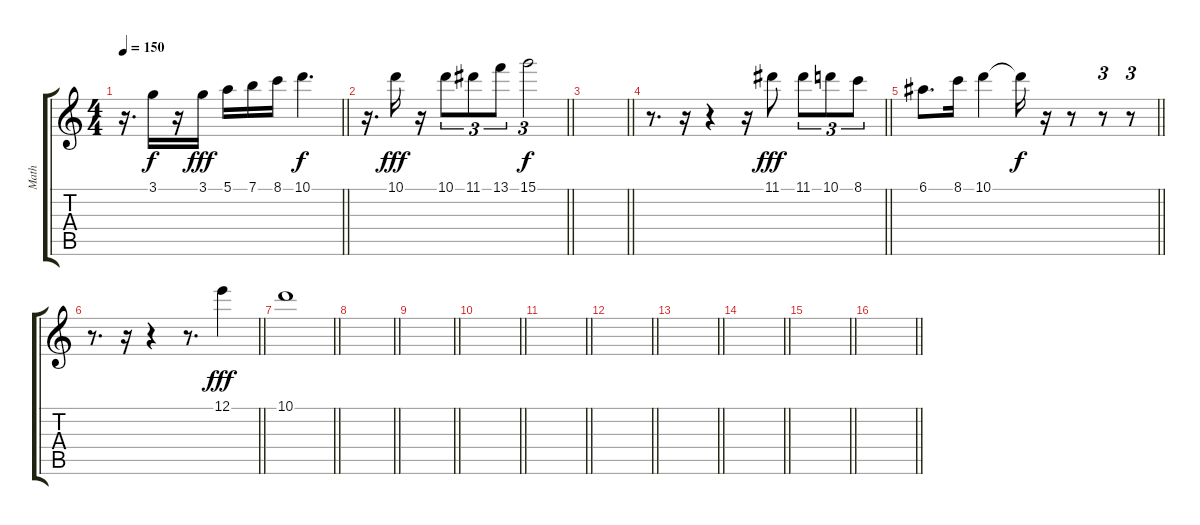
\track ("Math" "Math") {instrument overdrivenguitar}
\staff {score tabs}
\tuning (E4 B3 G3 D3 A2 E2) {hide}
\ts (4 4)
\tempo 150
\clef g2
\barLineRight lightlight
\ks c
r.16{d dy f} 3.1.16 r.16 3.1.16{dy fff} 5.1.16 7.1.16 8.1.16 10.1.4{d dy f} |
\barLineRight lightlight
r.16{d} 10.1.16{dy fff} r.16 10.1.8{tu (3 2)} 11.1.8{tu (3 2)} 13.1.8{tu (3 2)} 15.1.2{tu (3 2) dy f} |
\barLineRight lightlight
|
\barLineRight lightlight
r.8{d} r.16 r.4 r.16 11.1.8{dy fff} 11.1.8{tu (3 2)} 10.1.8{tu (3 2)} 8.1.8{tu (3 2)} |
\barLineRight lightlight
6.1.8{d} 8.1.16 10.1.4 10.1{t}.16{dy f} r.16 r.8 r.8{tu (3 2)} r.8{tu (3 2)} |
\barLineRight lightlight
r.8{d} r.16 r.4 r.8{d} 12.1.4{dy fff} |
\barLineRight lightlight
10.1.1 |
\barLineRight lightlight
|
\barLineRight lightlight
|
\barLineRight lightlight
|
\barLineRight lightlight
|
\barLineRight lightlight
|
\barLineRight lightlight
|
\barLineRight lightlight
|
\barLineRight lightlight
|
\barLineRight lightlight
